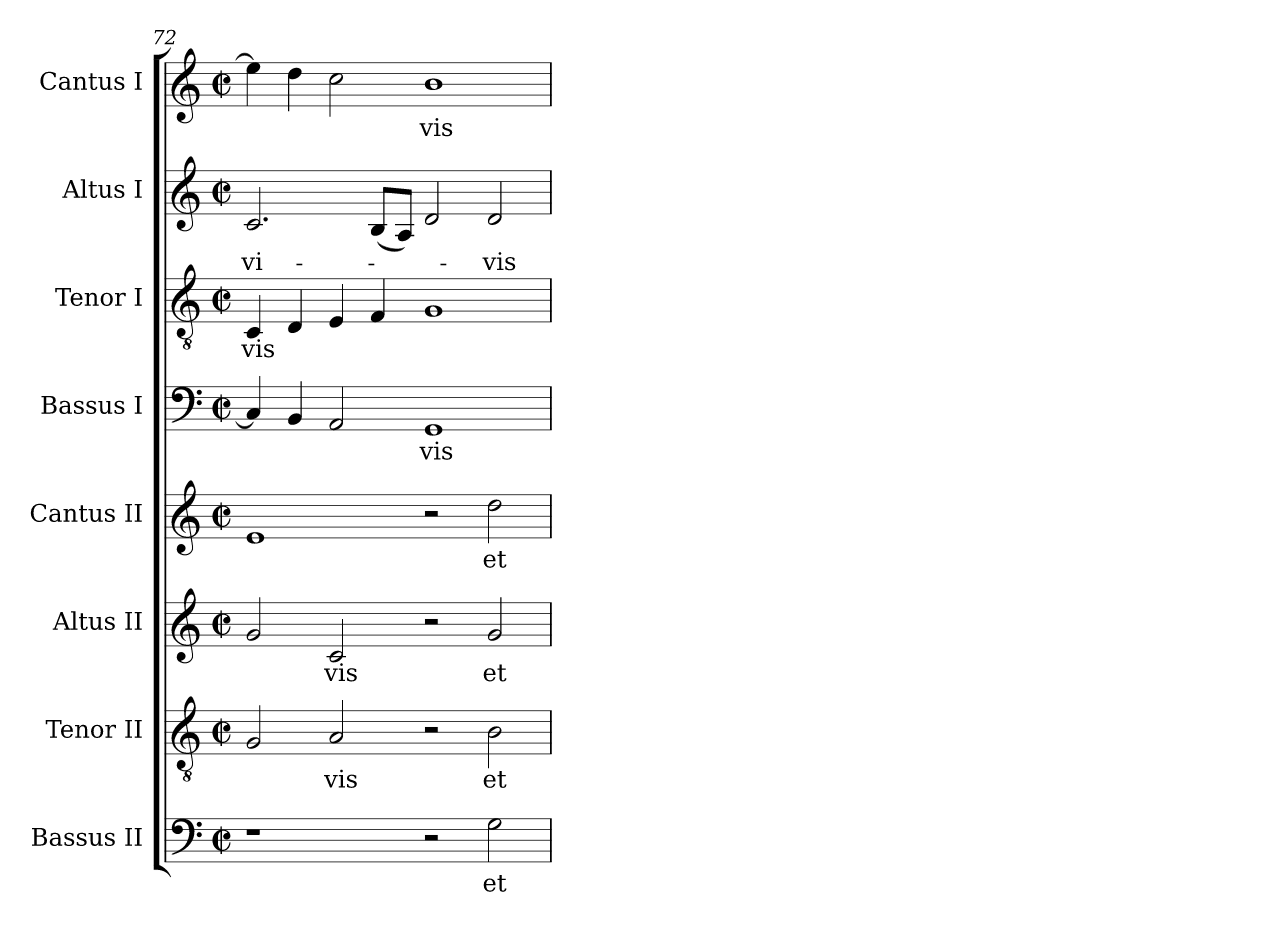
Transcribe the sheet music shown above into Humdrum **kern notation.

**kern	**text	**kern	**text	**kern	**text	**kern	**text	**kern	**text	**kern	**text	**kern	**text	**kern	**text
*part8	*part8	*part7	*part7	*part6	*part6	*part5	*part5	*part4	*part4	*part3	*part3	*part2	*part2	*part1	*part1
*staff8	*staff8	*staff7	*staff7	*staff6	*staff6	*staff5	*staff5	*staff4	*staff4	*staff3	*staff3	*staff2	*staff2	*staff1	*staff1
*I"Bassus II	*	*I"Tenor II	*	*I"Altus II	*	*I"Cantus II	*	*I"Bassus I	*	*I"Tenor I	*	*I"Altus I	*	*I"Cantus I	*
*clefF4	*	*clefGv2	*	*clefG2	*	*clefG2	*	*clefF4	*	*clefGv2	*	*clefG2	*	*clefG2	*
*M2/2	*	*M2/2	*	*M2/2	*	*M2/2	*	*M2/2	*	*M2/2	*	*M2/2	*	*M2/2	*
*met(c|)	*	*met(c|)	*	*met(c|)	*	*met(c|)	*	*met(c|)	*	*met(c|)	*	*met(c|)	*	*met(c|)	*
=72	=72	=72	=72	=72	=72	=72	=72	=72	=72	=72	=72	=72	=72	=72	=72
!	!	!	!	!	!	!	!	!	!	!	!LO:LY:b	!	!LO:LY:b:cj	!	!
1r	.	2G/	.	2g/	.	1e	.	4C/]	.	4C/	-vis	2.c/	vi-	4ee\]	.
.	.	.	.	.	.	.	.	4BB/	.	4D/	.	.	.	4dd\	.
!	!	!	!LO:LY:b:cj	!	!LO:LY:b:cj	!	!	!	!	!	!	!	!	!	!
.	.	2A/	vis	2c/	vis	.	.	2AA/	.	4E/	.	.	.	2cc\	.
.	.	.	.	.	.	.	.	.	.	4F/	.	(>8B/L	.	.	.
.	.	.	.	.	.	.	.	.	.	.	.	8A/J)	.	.	.
!	!	!	!	!	!	!	!	!	!LO:LY:b:cj	!	!	!	!	!	!LO:LY:b:cj
2r	.	2r	.	2r	.	2r	.	1GG	vis	1G	.	2d/	.	1b	vis
!	!LO:LY:b:cj	!	!LO:LY:b:cj	!	!LO:LY:b:cj	!	!LO:LY:b:cj	!	!	!	!	!	!LO:LY:b:cj	!	!
2G\	et	2B\	et	2g/	et	2dd\	et	.	.	.	.	2d/	-vis	.	.
=	=	=	=	=	=	=	=	=	=	=	=	=	=	=	=
*-	*-	*-	*-	*-	*-	*-	*-	*-	*-	*-	*-	*-	*-	*-	*-
